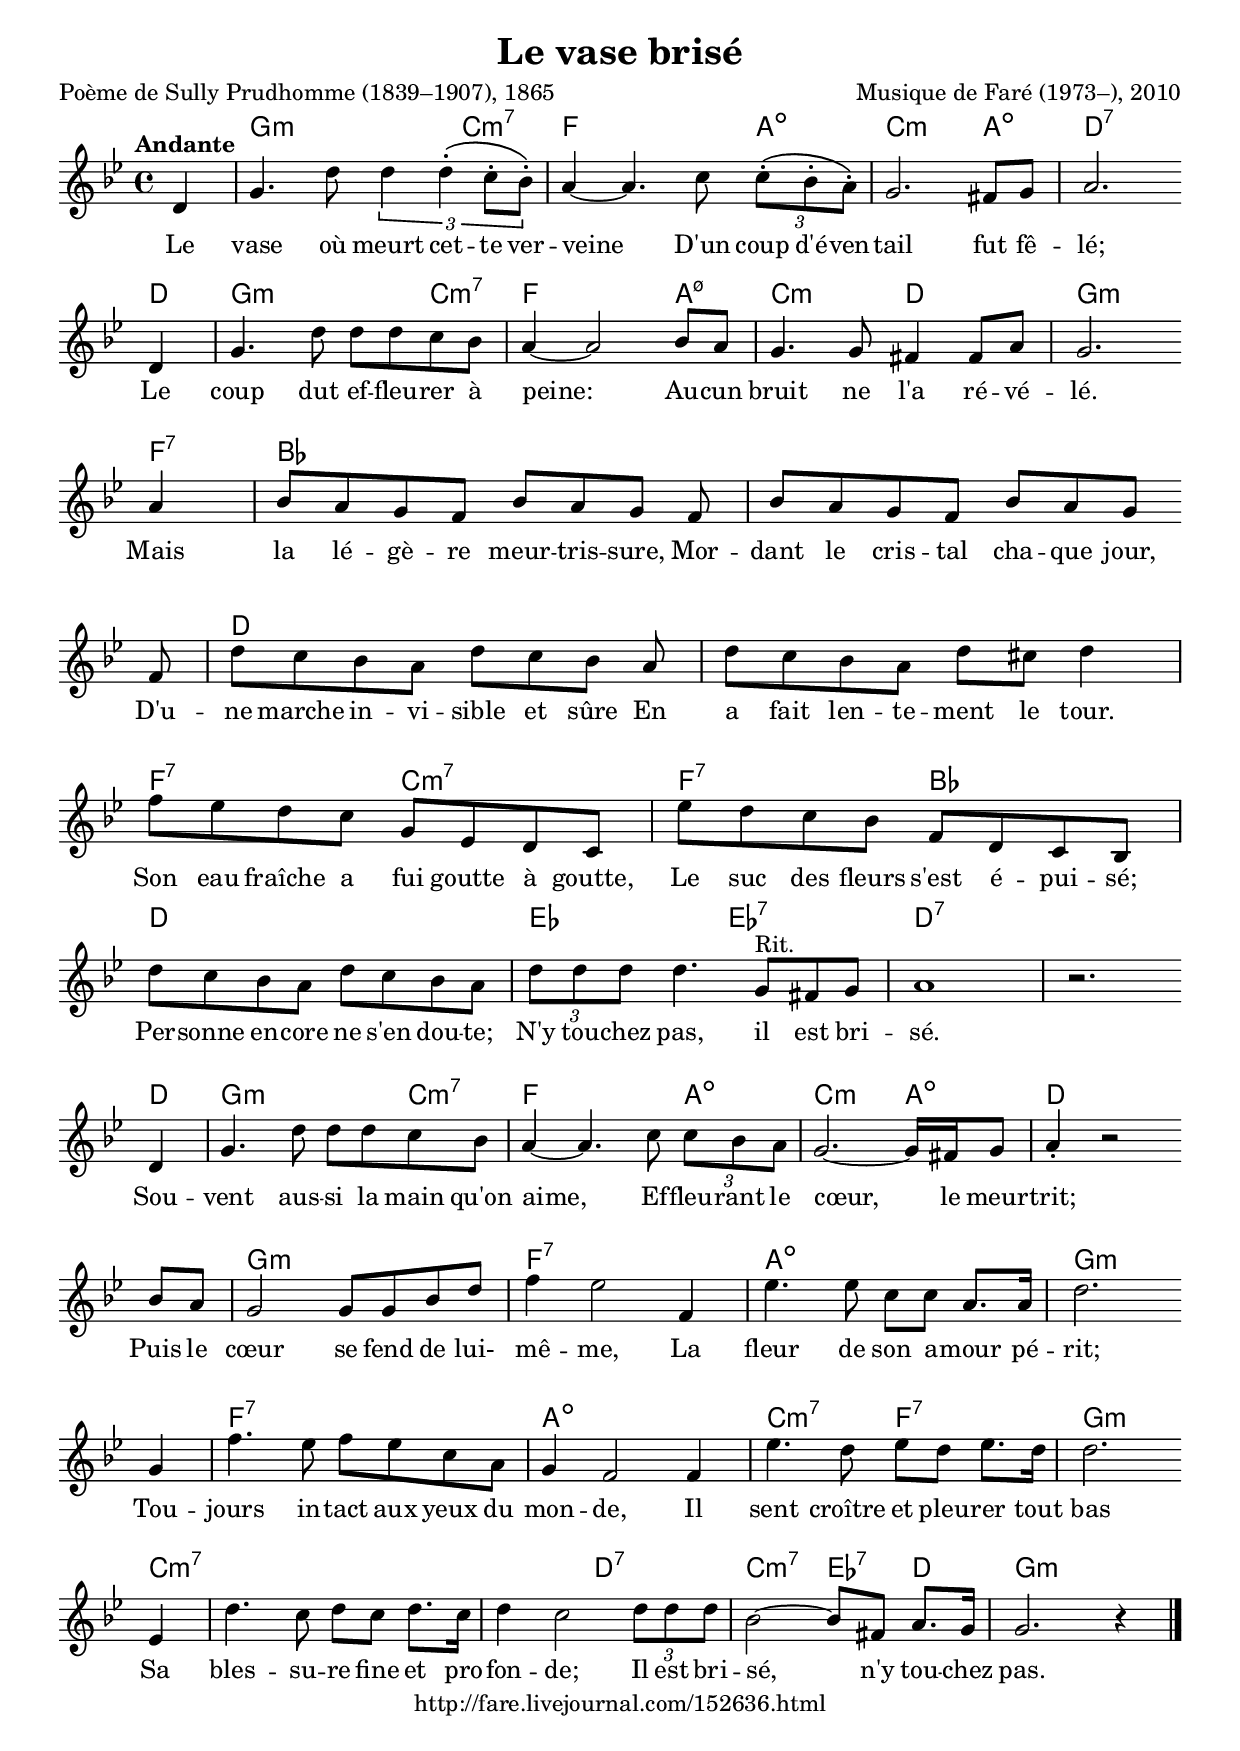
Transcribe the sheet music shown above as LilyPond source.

\version "2.12.2"

\paper{
    between-system-space = 3\cm
    % between-system-padding = #1
    ragged-bottom=##f
    ragged-last-bottom=##f
    indent = 0\cm
}

\header{
  title = "Le vase brisé"
  poet = "Poème de Sully Prudhomme (1839–1907), 1865" % René-François
  composer = "Musique de Faré (1973–), 2010"
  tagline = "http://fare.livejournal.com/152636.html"
}

harmonies = \chordmode {
   \partial 4 s4
   g2.:m c4:min7 f2. a4:m5- c2.:m a4:m5- d2.:7 d4
   g2.:m c4:min7 f2. a4:m5-.7 c2:min d g2.:m
   f4:7 bes1 bes
   d d2. d4
   f2:7 c:m7 f:7 bes
   d1 ees2 ees2:7 d1:7 d2.:7
   d4 g2.:m c4:min7 f2. a4:m5- c2.:m a4:m5- d1
   g1:m f:7 a1:m5-
   g1:m f1:7 a:m5- c2:m7 f:7 g2.:m
   c4:min7 c1:min7 c2:min7 d:7 c2:min7 ees4:7 d g2.:m
}


\book {
\score {
<<
\new ChordNames {
  \set chordChanges = ##t
  \harmonies
}
\new Staff {
\set Staff.midiInstrument = #"violin"
\set Staff.midiMinimumVolume = #0.0
\set Staff.midiMaximumVolume = #0.0
\relative c'
{
\override Score.BarNumber #'break-visibility = #'#(#f #f #f)
\key g \minor
\tempo "Andante"
\partial 4
d4 | g4. d'8 \times 2/3{ d4 d4-. \( c8-. bes-. \) } | a4~a4. \bar "" %\break
c8 \times 2/3{ c-. \( bes-. a-. \) } | g2. fis8 g8 | a2. \bar "" \break
d,4 | g4. d'8 d d c bes | a4~a2 \bar "" %\break
bes8 a | g4. g8 fis4 fis8 a8 | g2. \bar "" \break
%
a4 | bes8 a g f bes[ a g] \bar "" %\break
f | bes a g f bes[ a g] \bar "" \break
f | d' c bes a d[ c bes] \bar "" %\break
a | d c bes a d cis d4 | \break
%
f8 ees d c g ees d c | %\break
ees' d c bes f d c bes | \break
d' c bes a d c bes a | %\break
\times 2/3 {d8 d d} d4. g,8^"Rit." fis8 g8 | a1 | r2. \bar "" \break %\pageBreak
%
d,4 | g4. d'8 d d c bes | a4~a4. \bar "" %\break
c8 \times 2/3{c bes a} | g2.~g16 fis16 g8 | a4-. r2 \bar "" \break
bes8 a8 | g2 g8 g bes d | f4 ees2 \bar "" %\break
f,4 | ees'4. ees8 c c a8. a16 | d2. \bar "" \break
%
g,4 | f'4. ees8 f ees c a | g4 f2 \bar "" %\break
f4 | ees'4. d8 ees d ees8. d16 | d2. \bar "" \break
ees,4 | d'4. c8 d c d8. c16 | d4 c2 \bar "" %\break
\times 2/3 {d8 d d} | bes2~bes8 fis a8. g16 | g2. r4 \bar "|."
}
\addlyrics {
Le vase où meurt cet -- te ver -- veine
D'un coup d'é -- ven -- tail fut fê -- lé;
Le coup dut ef -- fleu -- rer à peine:
Au -- cun bruit ne l'a ré -- vé -- lé.

Mais la lé -- gè -- re meur -- tris -- sure,
Mor -- dant le cris -- tal cha -- que jour,
D'u -- ne marche in -- vi -- sible et sûre
En a fait len -- te -- ment le tour.

Son eau fraîche a fui goutte à goutte,
Le suc des fleurs s'est é -- pui -- sé;
Per -- sonne en -- core ne s'en dou -- te;
N'y tou -- chez pas, il est bri -- sé.

Sou -- vent aus -- si la main qu'on aime,
Ef -- fleu -- rant le cœur, le meur -- trit;
Puis le cœur se fend de lui- mê -- me,
La fleur de son a -- mour pé -- rit;

Tou -- jours in -- tact aux yeux du mon -- de,
Il sent croître et pleu -- rer tout bas
Sa bles -- su -- re fine et pro -- fon -- de;
Il est bri -- sé, n'y tou -- chez pas.
} }
>>
\layout {
}
\midi {
\context {
\Score tempoWholesPerMinute = #(ly:make-moment 80 4)
} }
} }
